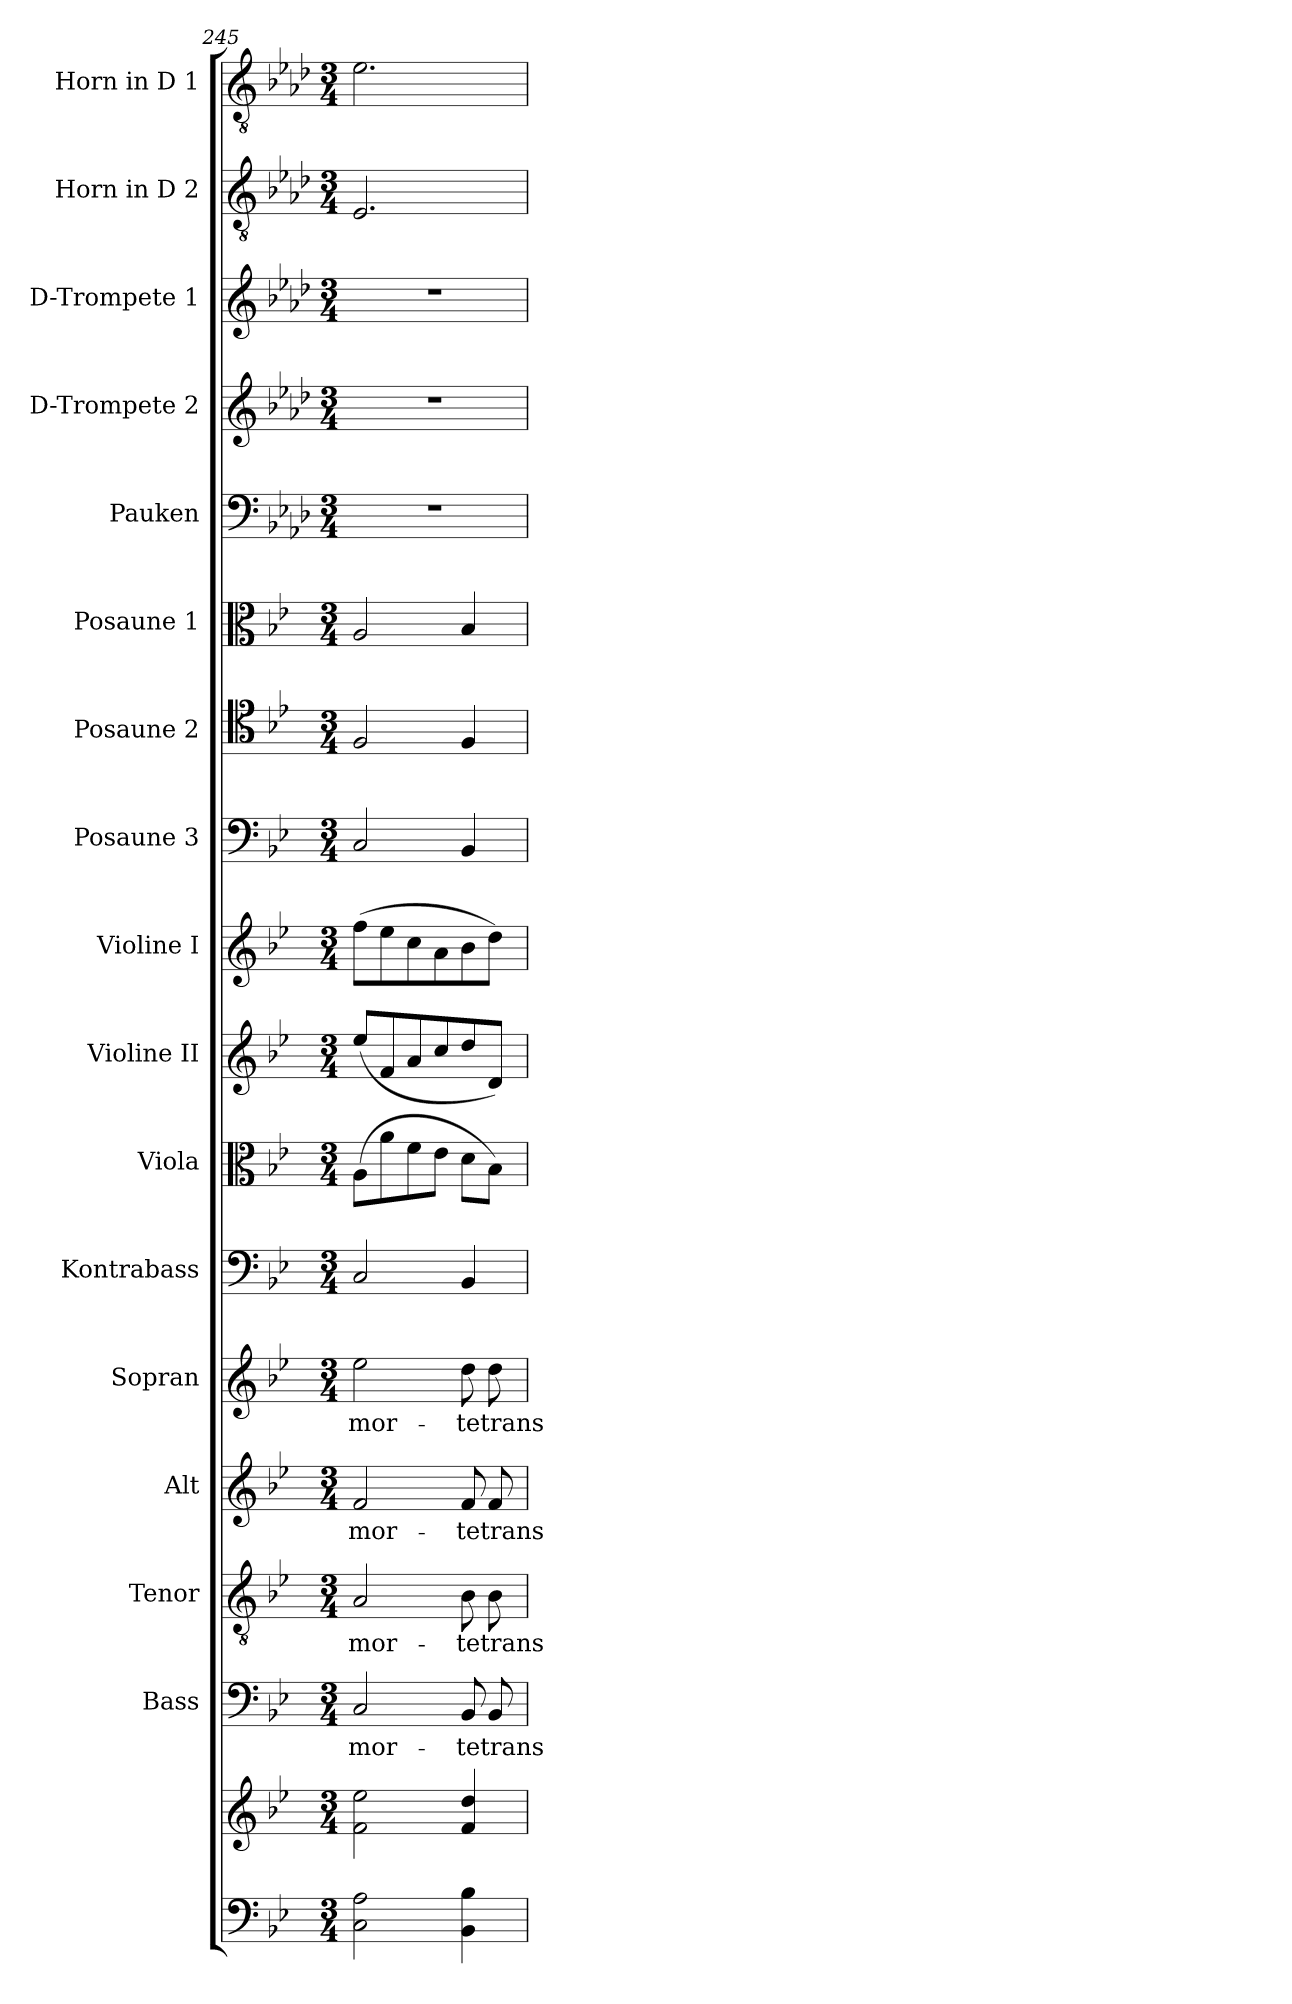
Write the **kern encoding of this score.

**kern	**kern	**kern	**text	**kern	**text	**kern	**text	**kern	**text	**kern	**kern	**kern	**kern	**kern	**kern	**kern	**kern	**kern	**kern	**kern	**kern
*part17	*part17	*part16	*part16	*part15	*part15	*part14	*part14	*part13	*part13	*part12	*part11	*part10	*part9	*part8	*part7	*part6	*part5	*part4	*part3	*part2	*part1
*staff18	*staff17	*staff16	*staff16	*staff15	*staff15	*staff14	*staff14	*staff13	*staff13	*staff12	*staff11	*staff10	*staff9	*staff8	*staff7	*staff6	*staff5	*staff4	*staff3	*staff2	*staff1
*	*	*I"Bass	*	*I"Tenor	*	*I"Alt	*	*I"Sopran	*	*I"Kontrabass	*I"Viola	*I"Violine II	*I"Violine I	*I"Posaune 3	*I"Posaune 2	*I"Posaune 1	*I"Pauken	*I"D-Trompete 2	*I"D-Trompete 1	*I"Horn in D 2	*I"Horn in D 1
*	*	*I'B.	*	*I'T.	*	*I'A.	*	*I'S.	*	*I'Kb.	*I'Vla.	*I'Vl. II	*I'Vl. I	*I'Pos. 3	*I'Pos. 2	*I'Pos. 1	*I'Pk.	*I'D Trp. 2	*I'D Trp. 1	*I'Hrn. 2	*I'Hrn. 1
*clefF4	*clefG2	*clefF4	*	*clefGv2	*	*clefG2	*	*clefG2	*	*clefF4	*clefC3	*clefG2	*clefG2	*clefF4	*clefC4	*clefC3	*clefF4	*clefG2	*clefG2	*clefGv2	*clefGv2
*	*	*	*	*	*	*	*	*	*	*ITrd7c12	*	*	*	*	*	*	*ITrd-1c-2	*ITrd-1c-2	*ITrd-1c-2	*ITrd-1c-2	*ITrd-1c-2
*k[b-e-]	*k[b-e-]	*k[b-e-]	*	*k[b-e-]	*	*k[b-e-]	*	*k[b-e-]	*	*k[b-e-]	*k[b-e-]	*k[b-e-]	*k[b-e-]	*k[b-e-]	*k[b-e-]	*k[b-e-]	*k[b-e-]	*k[b-e-]	*k[b-e-]	*k[b-e-]	*k[b-e-]
*B-:	*B-:	*B-:	*	*B-:	*	*B-:	*	*B-:	*	*B-:	*B-:	*B-:	*B-:	*B-:	*B-:	*B-:	*B-:	*B-:	*B-:	*B-:	*B-:
*M3/4	*M3/4	*M3/4	*	*M3/4	*	*M3/4	*	*M3/4	*	*M3/4	*M3/4	*M3/4	*M3/4	*M3/4	*M3/4	*M3/4	*M3/4	*M3/4	*M3/4	*M3/4	*M3/4
=245	=245	=245	=245	=245	=245	=245	=245	=245	=245	=245	=245	=245	=245	=245	=245	=245	=245	=245	=245	=245	=245
!	!	!	!LO:LY:b	!	!LO:LY:b	!	!LO:LY:b	!	!LO:LY:b	!	!	!	!	!	!	!	!	!	!	!	!
2C\ 2A\	2f\ 2ee-\	2C/	mor-	2A/	mor-	2f/	mor-	2ee-\	mor-	2CC/	(>8A\L	(<8ee-/L	(>8ff\L	2C/	2F/	2A/	2.r	2.r	2.r	2.F/	2.f\
.	.	.	.	.	.	.	.	.	.	.	8a\	8f/	8ee-\	.	.	.	.	.	.	.	.
.	.	.	.	.	.	.	.	.	.	.	8f\	8a/	8cc\	.	.	.	.	.	.	.	.
.	.	.	.	.	.	.	.	.	.	.	8e-\J	8cc/	8a\	.	.	.	.	.	.	.	.
!	!	!	!LO:LY:b	!	!LO:LY:b	!	!LO:LY:b	!	!LO:LY:b	!	!	!	!	!	!	!	!	!	!	!	!
4BB-\ 4B-\	4f/ 4dd/	8BB-/	-te	8B-\	-te	8f/	-te	8dd\	-te	4BBB-/	8d\L	8dd/	8b-\	4BB-/	4F/	4B-/	.	.	.	.	.
!	!	!	!LO:LY:b	!	!LO:LY:b	!	!LO:LY:b	!	!LO:LY:b	!	!	!	!	!	!	!	!	!	!	!	!
.	.	8BB-/	trans-	8B-\	trans-	8f/	trans-	8dd\	trans-	.	8B-\J)	8d/J)	8dd\J)	.	.	.	.	.	.	.	.
=	=	=	=	=	=	=	=	=	=	=	=	=	=	=	=	=	=	=	=	=	=
*-	*-	*-	*-	*-	*-	*-	*-	*-	*-	*-	*-	*-	*-	*-	*-	*-	*-	*-	*-	*-	*-
